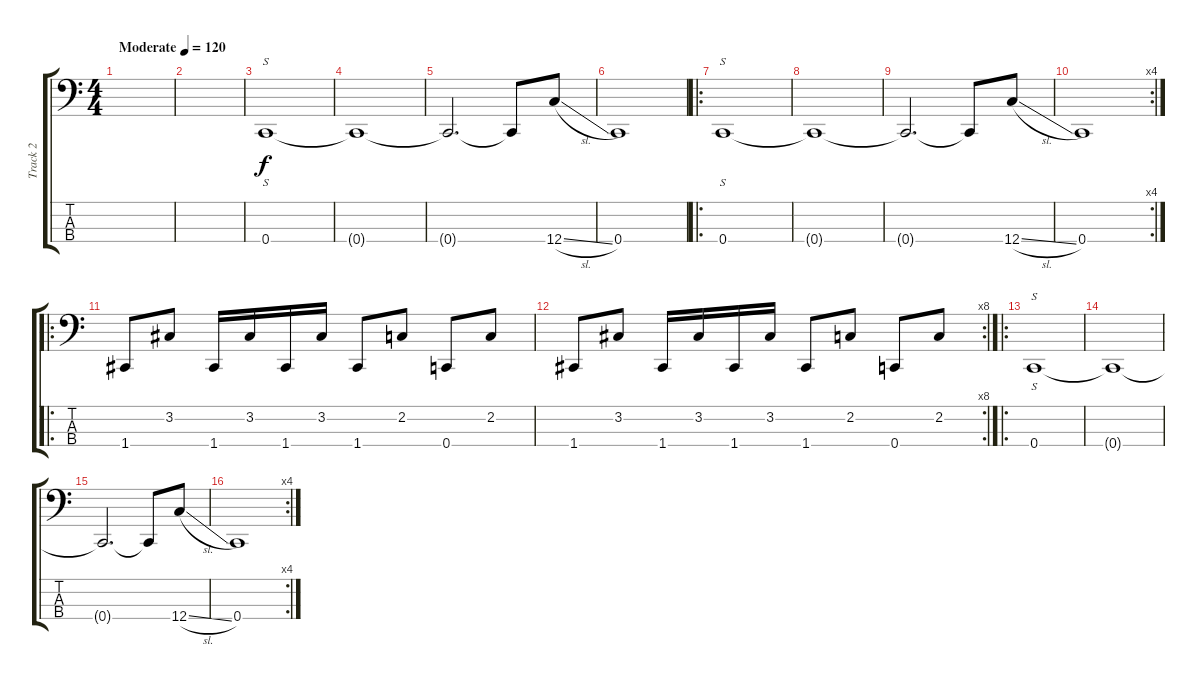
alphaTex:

\track ("Track 2" "Track 2") {instrument distortionguitar}
\staff {score tabs}
\tuning (Eb2 Bb1 F1 C1) {hide}
\ts (4 4)
\tempo (120 "Moderate")
\clef f4
\ks c
|
|
0.4.1{s} |
0.4{t}.1 |
0.4{t}.2{d} 0.4{t}.8 12.4{sl}.8 |
0.4.1 |
\ro
0.4.1{s} |
0.4{t}.1 |
0.4{t}.2{d} 0.4{t}.8 12.4{sl}.8 |
\rc 4
0.4.1 |
\ro
1.4.8 3.2.8 1.4.16 3.2.16 1.4.16 3.2.16 1.4.8 2.2.8 0.4.8 2.2.8 |
\rc 8
1.4.8 3.2.8 1.4.16 3.2.16 1.4.16 3.2.16 1.4.8 2.2.8 0.4.8 2.2.8 |
\ro
0.4.1{s} |
0.4{t}.1 |
0.4{t}.2{d} 0.4{t}.8 12.4{sl}.8 |
\rc 4
0.4.1
